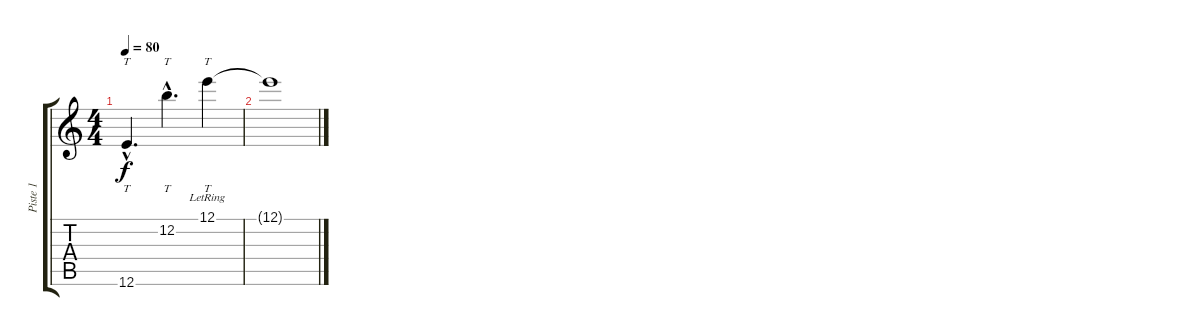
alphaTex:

\track ("Piste 1" "Piste 1") {instrument acousticguitarsteel}
\staff {score tabs}
\tuning (E4 B3 G3 D3 A2 E2) {hide}
\ts (4 4)
\tempo 80
\clef g2
\ks c
12.6{hac}.4{tt d dy f} 12.2{hac}.4{tt d} 12.1{lr}.4{tt} |
12.1{t}.1
